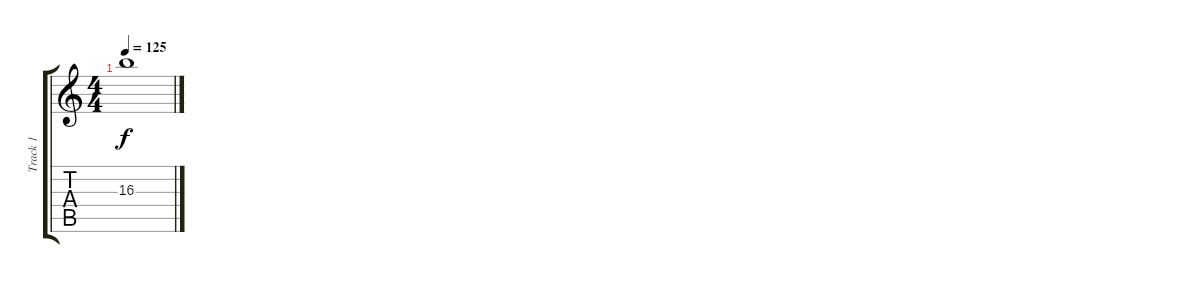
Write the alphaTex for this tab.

\track ("Track 1" "Track 1") {instrument acousticguitarsteel}
\staff {score tabs}
\tuning (E4 B3 G3 D3 A2 E2) {hide}
\ts (4 4)
\tempo 125
\clef g2
\ks c
16.3.1{dy f}
